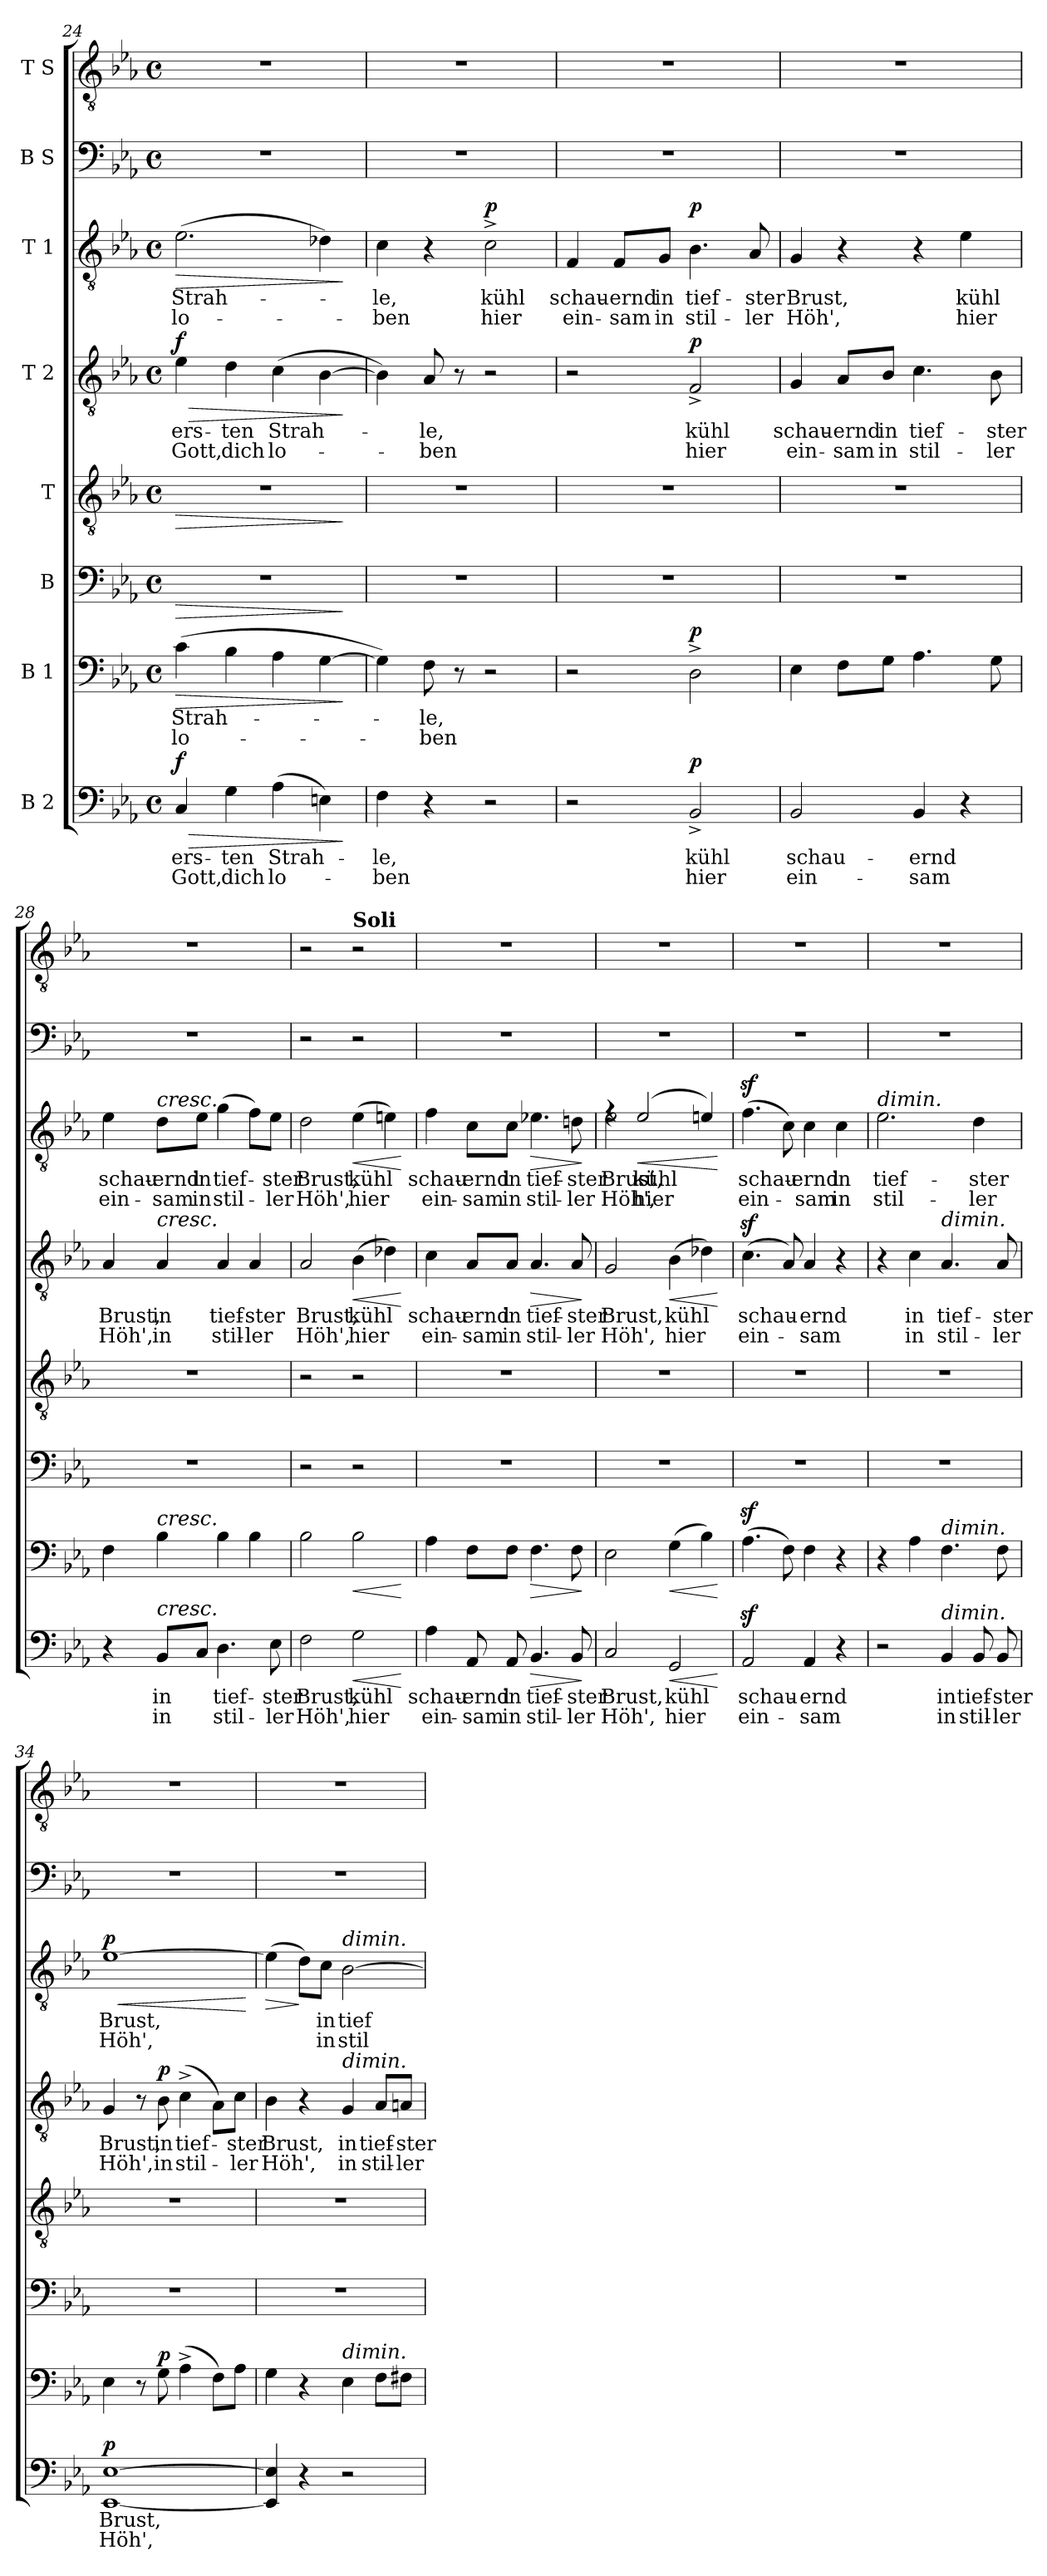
**kern	**text	**text	**dynam	**kern	**text	**text	**dynam	**kern	**dynam	**kern	**dynam	**kern	**text	**text	**dynam	**kern	**text	**text	**dynam	**kern	**kern
*part8	*part8	*part8	*part8	*part7	*part7	*part7	*part7	*part6	*part6	*part5	*part5	*part4	*part4	*part4	*part4	*part3	*part3	*part3	*part3	*part2	*part1
*staff8	*staff8	*staff8	*staff8	*staff7	*staff7	*staff7	*staff7	*staff6	*staff6	*staff5	*staff5	*staff4	*staff4	*staff4	*staff4	*staff3	*staff3	*staff3	*staff3	*staff2	*staff1
*I"B 2	*	*	*	*I"B 1	*	*	*	*I"B	*	*I"T	*	*I"T 2	*	*	*	*I"T 1	*	*	*	*I"B S	*I"T S
*clefF4	*	*	*	*clefF4	*	*	*	*clefF4	*	*clefGv2	*	*clefGv2	*	*	*	*clefGv2	*	*	*	*clefF4	*clefGv2
*k[b-e-a-]	*	*	*	*k[b-e-a-]	*	*	*	*k[b-e-a-]	*	*k[b-e-a-]	*	*k[b-e-a-]	*	*	*	*k[b-e-a-]	*	*	*	*k[b-e-a-]	*k[b-e-a-]
*M4/4	*	*	*	*M4/4	*	*	*	*M4/4	*	*M4/4	*	*M4/4	*	*	*	*M4/4	*	*	*	*M4/4	*M4/4
*met(c)	*	*	*	*met(c)	*	*	*	*met(c)	*	*met(c)	*	*met(c)	*	*	*	*met(c)	*	*	*	*met(c)	*met(c)
=24	=24	=24	=24	=24	=24	=24	=24	=24	=24	=24	=24	=24	=24	=24	=24	=24	=24	=24	=24	=24	=24
!	!LO:LY:b	!LO:LY:b	!LO:HP:b	!	!LO:LY:b	!LO:LY:b	!LO:HP:b	!	!LO:HP:b	!	!LO:HP:b	!	!LO:LY:b	!LO:LY:b	!LO:HP:b	!	!LO:LY:b	!LO:LY:b	!LO:HP:b	!	!
!	!	!	!LO:DY:n=1:a	!	!	!	!	!	!	!	!	!	!	!	!LO:DY:n=1:a	!	!	!	!	!	!
4C/	ers-	Gott,	> f	(4c\	Strah-	lo-	>	1r	>	1r	>	4e-\	ers-	Gott,	> f	(2.e-\	Strah-	lo-	>	1r	1r
!	!LO:LY:b	!LO:LY:b	!	!	!	!	!	!	!	!	!	!	!LO:LY:b	!LO:LY:b	!	!	!	!	!	!	!
4G\	-ten	dich	.	4B-\	.	.	.	.	.	.	.	4d\	-ten	dich	.	.	.	.	.	.	.
!	!LO:LY:b	!LO:LY:b	!	!	!	!	!	!	!	!	!	!	!LO:LY:b	!LO:LY:b	!	!	!	!	!	!	!
(4A-\	Strah-	lo-	.	4A-\	.	.	.	.	.	.	.	(4c\	Strah-	lo-	.	.	.	.	.	.	.
4En\)	.	.	.	[4G\	.	.	.	.	.	.	.	[4B-\	.	.	.	4d-X\)	.	.	.	.	.
.	.	.	]	.	.	.	]	.	]	.	]	.	.	.	]	.	.	.	]	.	.
=25	=25	=25	=25	=25	=25	=25	=25	=25	=25	=25	=25	=25	=25	=25	=25	=25	=25	=25	=25	=25	=25
!	!LO:LY:b	!LO:LY:b	!	!	!	!	!	!	!	!	!	!	!	!	!	!	!LO:LY:b	!LO:LY:b	!	!	!
4F\	-le,	-ben	.	4G\])	.	.	.	1r	.	1r	.	4B-\])	.	.	.	4c\	-le,	-ben	.	1r	1r
!	!	!	!	!	!LO:LY:b	!LO:LY:b	!	!	!	!	!	!	!LO:LY:b	!LO:LY:b	!	!	!	!	!	!	!
4r	.	.	.	8F\	-le,	-ben	.	.	.	.	.	8A-/	-le,	-ben	.	4r	.	.	.	.	.
.	.	.	.	8r	.	.	.	.	.	.	.	8r	.	.	.	.	.	.	.	.	.
!	!	!	!	!	!	!	!	!	!	!	!	!	!	!	!	!	!LO:LY:b	!LO:LY:b	!LO:DY:a	!	!
2r	.	.	.	2r	.	.	.	.	.	.	.	2r	.	.	.	2c^\	kühl	hier	p	.	.
!!LO:LB:g=z
=26	=26	=26	=26	=26	=26	=26	=26	=26	=26	=26	=26	=26	=26	=26	=26	=26	=26	=26	=26	=26	=26
!	!	!	!	!	!	!	!	!	!	!	!	!	!	!	!	!	!LO:LY:b	!LO:LY:b	!	!	!
2r	.	.	.	2r	.	.	.	1r	.	1r	.	2r	.	.	.	4F/	schau-	ein-	.	1r	1r
!	!	!	!	!	!	!	!	!	!	!	!	!	!	!	!	!	!LO:LY:b	!LO:LY:b	!	!	!
.	.	.	.	.	.	.	.	.	.	.	.	.	.	.	.	8F/L	-ernd	-sam	.	.	.
!	!	!	!	!	!	!	!	!	!	!	!	!	!	!	!	!	!LO:LY:b	!LO:LY:b	!	!	!
.	.	.	.	.	.	.	.	.	.	.	.	.	.	.	.	8G/J	in	in	.	.	.
!	!LO:LY:b	!LO:LY:b	!LO:DY:a	!	!	!	!LO:DY:a	!	!	!	!	!	!LO:LY:b	!LO:LY:b	!LO:DY:a	!	!LO:LY:b	!LO:LY:b	!LO:DY:a	!	!
2BB-^/	kühl	hier	p	2D^\	.	.	p	.	.	.	.	2F^/	kühl	hier	p	4.B-\	tief-	stil-	p	.	.
!	!	!	!	!	!	!	!	!	!	!	!	!	!	!	!	!	!LO:LY:b	!LO:LY:b	!	!	!
.	.	.	.	.	.	.	.	.	.	.	.	.	.	.	.	8A-/	-ster	-ler	.	.	.
=27	=27	=27	=27	=27	=27	=27	=27	=27	=27	=27	=27	=27	=27	=27	=27	=27	=27	=27	=27	=27	=27
!	!LO:LY:b	!LO:LY:b	!	!	!	!	!	!	!	!	!	!	!LO:LY:b	!LO:LY:b	!	!	!LO:LY:b	!LO:LY:b	!	!	!
2BB-/	schau-	ein-	.	4E-\	.	.	.	1r	.	1r	.	4G/	schau-	ein-	.	4G/	Brust,	Höh',	.	1r	1r
!	!	!	!	!	!	!	!	!	!	!	!	!	!LO:LY:b	!LO:LY:b	!	!	!	!	!	!	!
.	.	.	.	8F\L	.	.	.	.	.	.	.	8A-/L	-ernd	-sam	.	4r	.	.	.	.	.
!	!	!	!	!	!	!	!	!	!	!	!	!	!LO:LY:b	!LO:LY:b	!	!	!	!	!	!	!
.	.	.	.	8G\J	.	.	.	.	.	.	.	8B-/J	in	in	.	.	.	.	.	.	.
!	!LO:LY:b	!LO:LY:b	!	!	!	!	!	!	!	!	!	!	!LO:LY:b	!LO:LY:b	!	!	!	!	!	!	!
4BB-/	-ernd	-sam	.	4.A-\	.	.	.	.	.	.	.	4.c\	tief-	stil-	.	4r	.	.	.	.	.
!	!	!	!	!	!	!	!	!	!	!	!	!	!	!	!	!	!LO:LY:b	!LO:LY:b	!	!	!
4r	.	.	.	.	.	.	.	.	.	.	.	.	.	.	.	4e-\	kühl	hier	.	.	.
!	!	!	!	!	!	!	!	!	!	!	!	!	!LO:LY:b	!LO:LY:b	!	!	!	!	!	!	!
.	.	.	.	8G\	.	.	.	.	.	.	.	8B-\	-ster	-ler	.	.	.	.	.	.	.
=28	=28	=28	=28	=28	=28	=28	=28	=28	=28	=28	=28	=28	=28	=28	=28	=28	=28	=28	=28	=28	=28
!	!	!	!	!	!	!	!	!	!	!	!	!	!LO:LY:b	!LO:LY:b	!	!	!LO:LY:b	!LO:LY:b	!	!	!
4r	.	.	.	4F\	.	.	.	1r	.	1r	.	4A-/	Brust,	Höh',	.	4e-\	schau-	ein-	.	1r	1r
!	!	!	!	!	!	!	!	!	!	!	!	!	!	!	!	!LO:TX:a:i:t=cresc.	!	!	!	!	!
!	!	!	!	!	!	!	!	!	!	!	!	!LO:TX:a:i:t=cresc.	!	!	!	!	!	!	!	!	!
!	!	!	!	!LO:TX:a:i:t=cresc.	!	!	!	!	!	!	!	!	!	!	!	!	!	!	!	!	!
!LO:TX:a:i:t=cresc.	!	!	!	!	!	!	!	!	!	!	!	!	!	!	!	!	!	!	!	!	!
!	!LO:LY:b	!LO:LY:b	!	!	!	!	!	!	!	!	!	!	!LO:LY:b	!LO:LY:b	!	!	!LO:LY:b	!LO:LY:b	!	!	!
8BB-/L	in	in	.	4B-\	.	.	.	.	.	.	.	4A-/	in	in	.	8d\L	-ernd	-sam	.	.	.
!	!	!	!	!	!	!	!	!	!	!	!	!	!	!	!	!	!LO:LY:b	!LO:LY:b	!	!	!
8C/J	.	.	.	.	.	.	.	.	.	.	.	.	.	.	.	8e-\J	in	in	.	.	.
!	!LO:LY:b	!LO:LY:b	!	!	!	!	!	!	!	!	!	!	!LO:LY:b	!LO:LY:b	!	!	!LO:LY:b	!LO:LY:b	!	!	!
4.D\	tief-	stil-	.	4B-\	.	.	.	.	.	.	.	4A-/	tief-	stil-	.	(4g\	tief-	stil-	.	.	.
!	!	!	!	!	!	!	!	!	!	!	!	!	!LO:LY:b	!LO:LY:b	!	!	!	!	!	!	!
.	.	.	.	4B-\	.	.	.	.	.	.	.	4A-/	-ster	-ler	.	8f\L)	.	.	.	.	.
!	!LO:LY:b	!LO:LY:b	!	!	!	!	!	!	!	!	!	!	!	!	!	!	!LO:LY:b	!LO:LY:b	!	!	!
8E-\	-ster	-ler	.	.	.	.	.	.	.	.	.	.	.	.	.	8e-\J	-ster	-ler	.	.	.
=29	=29	=29	=29	=29	=29	=29	=29	=29	=29	=29	=29	=29	=29	=29	=29	=29	=29	=29	=29	=29	=29
!	!LO:LY:b	!LO:LY:b	!	!	!	!	!	!	!	!	!	!	!LO:LY:b	!LO:LY:b	!	!	!LO:LY:b	!LO:LY:b	!	!	!
2F\	Brust,	Höh',	.	2B-\	.	.	.	2r	.	2r	.	2A-/	Brust,	Höh',	.	2d\	Brust,	Höh',	.	2r	2r
!	!	!	!	!	!	!	!	!	!	!	!	!	!	!	!	!	!	!	!	!	!LO:TX:a:B:t=Soli
!	!LO:LY:b	!LO:LY:b	!LO:HP:b	!	!	!	!LO:HP:b	!	!	!	!	!	!LO:LY:b	!LO:LY:b	!LO:HP:b	!	!LO:LY:b	!LO:LY:b	!LO:HP:b	!	!
2G\	kühl	hier	<	2B-\	.	.	<	2r	.	2r	.	(4B-\	kühl	hier	<	(4e-\	kühl	hier	<	2r	2r
.	.	.	.	.	.	.	.	.	.	.	.	4d-X\)	.	.	.	4en\)	.	.	.	.	.
.	.	.	[	.	.	.	[	.	.	.	.	.	.	.	[	.	.	.	[	.	.
!!LO:PB:g=z
=30	=30	=30	=30	=30	=30	=30	=30	=30	=30	=30	=30	=30	=30	=30	=30	=30	=30	=30	=30	=30	=30
!	!LO:LY:b	!LO:LY:b	!	!	!	!	!	!	!	!	!	!	!LO:LY:b	!LO:LY:b	!	!	!LO:LY:b	!LO:LY:b	!	!	!
4A-\	schau-	ein-	.	4A-\	.	.	.	1r	.	1r	.	4c\	schau-	ein-	.	4f\	schau-	ein-	.	1r	1r
!	!LO:LY:b	!LO:LY:b	!	!	!	!	!	!	!	!	!	!	!LO:LY:b	!LO:LY:b	!	!	!LO:LY:b	!LO:LY:b	!	!	!
8AA-/	-ernd	-sam	.	8F\L	.	.	.	.	.	.	.	8A-/L	-ernd	-sam	.	8c\L	-ernd	-sam	.	.	.
!	!LO:LY:b	!LO:LY:b	!	!	!	!	!	!	!	!	!	!	!LO:LY:b	!LO:LY:b	!	!	!LO:LY:b	!LO:LY:b	!	!	!
8AA-/	in	in	.	8F\J	.	.	.	.	.	.	.	8A-/J	in	in	.	8c\J	in	in	.	.	.
!	!LO:LY:b	!LO:LY:b	!LO:HP:b	!	!	!	!LO:HP:b	!	!	!	!	!	!LO:LY:b	!LO:LY:b	!LO:HP:b	!	!LO:LY:b	!LO:LY:b	!LO:HP:b	!	!
4.BB-/	tief-	stil-	>	4.F\	.	.	>	.	.	.	.	4.A-/	tief-	stil-	>	4.e-X\	tief-	stil-	>	.	.
!	!LO:LY:b	!LO:LY:b	!	!	!	!	!	!	!	!	!	!	!LO:LY:b	!LO:LY:b	!	!	!LO:LY:b	!LO:LY:b	!	!	!
8BB-/	-ster	-ler	.	8F\	.	.	.	.	.	.	.	8A-/	-ster	-ler	.	8dn\	-ster	-ler	.	.	.
.	.	.	]	.	.	.	]	.	.	.	.	.	.	.	]	.	.	.	]	.	.
=31	=31	=31	=31	=31	=31	=31	=31	=31	=31	=31	=31	=31	=31	=31	=31	=31	=31	=31	=31	=31	=31
!	!LO:LY:b	!LO:LY:b	!	!	!	!	!	!	!	!	!	!	!LO:LY:b	!LO:LY:b	!	!	!LO:LY:b	!LO:LY:b	!	!	!
*	*	*	*	*	*	*	*	*	*	*	*	*	*	*	*	*^	*	*	*	*	*
2C/	Brust,	Höh',	.	2E-\	.	.	.	1r	.	1r	.	2G/	Brust,	Höh',	.	4rf	2e-\	Brust,	Höh',	.	1r	1r
!	!	!	!	!	!	!	!	!	!	!	!	!	!	!	!	!	!	!LO:LY:b	!LO:LY:b	!LO:HP:b	!	!
.	.	.	.	.	.	.	.	.	.	.	.	.	.	.	.	(2e-/	.	kühl	hier	<	.	.
!	!LO:LY:b	!LO:LY:b	!LO:HP:b	!	!	!	!LO:HP:b	!	!	!	!	!	!LO:LY:b	!LO:LY:b	!LO:HP:b	!	!	!	!	!	!	!
2GG/	kühl	hier	<	(4G\	.	.	<	.	.	.	.	(4B-\	kühl	hier	<	.	2ryy	.	.	.	.	.
.	.	.	.	4B-\)	.	.	.	.	.	.	.	4d-X\)	.	.	.	4en/)	.	.	.	.	.	.
*	*	*	*	*	*	*	*	*	*	*	*	*	*	*	*	*v	*v	*	*	*	*	*
.	.	.	[	.	.	.	[	.	.	.	.	.	.	.	[	.	.	.	[	.	.
=32	=32	=32	=32	=32	=32	=32	=32	=32	=32	=32	=32	=32	=32	=32	=32	=32	=32	=32	=32	=32	=32
!	!LO:LY:b	!LO:LY:b	!	!	!	!	!	!	!	!	!	!	!LO:LY:b	!LO:LY:b	!	!	!LO:LY:b	!LO:LY:b	!	!	!
2AA-z>/	schau-	ein-	.	(4.A-z>\	.	.	.	1r	.	1r	.	(4.cz>\	schau-	ein-	.	(4.fz>\	schau-	ein-	.	1r	1r
.	.	.	.	8F\)	.	.	.	.	.	.	.	8A-/)	.	.	.	8c\)	.	.	.	.	.
!	!LO:LY:b	!LO:LY:b	!	!	!	!	!	!	!	!	!	!	!LO:LY:b	!LO:LY:b	!	!	!LO:LY:b	!LO:LY:b	!	!	!
4AA-/	-ernd	-sam	.	4F\	.	.	.	.	.	.	.	4A-/	-ernd	-sam	.	4c\	-ernd	-sam	.	.	.
!	!	!	!	!	!	!	!	!	!	!	!	!	!	!	!	!	!LO:LY:b	!LO:LY:b	!	!	!
4r	.	.	.	4r	.	.	.	.	.	.	.	4r	.	.	.	4c\	in	in	.	.	.
=33	=33	=33	=33	=33	=33	=33	=33	=33	=33	=33	=33	=33	=33	=33	=33	=33	=33	=33	=33	=33	=33
!	!	!	!	!	!	!	!	!	!	!	!	!	!	!	!	!LO:TX:a:i:t=dimin.	!	!	!	!	!
!	!	!	!	!	!	!	!	!	!	!	!	!	!	!	!	!	!LO:LY:b	!LO:LY:b	!	!	!
2r	.	.	.	4r	.	.	.	1r	.	1r	.	4r	.	.	.	2.e-\	tief-	stil-	.	1r	1r
!	!	!	!	!	!	!	!	!	!	!	!	!	!LO:LY:b	!LO:LY:b	!	!	!	!	!	!	!
.	.	.	.	4A-\	.	.	.	.	.	.	.	4c\	in	in	.	.	.	.	.	.	.
!	!	!	!	!	!	!	!	!	!	!	!	!LO:TX:a:i:t=dimin.	!	!	!	!	!	!	!	!	!
!	!	!	!	!LO:TX:a:i:t=dimin.	!	!	!	!	!	!	!	!	!	!	!	!	!	!	!	!	!
!LO:TX:a:i:t=dimin.	!	!	!	!	!	!	!	!	!	!	!	!	!	!	!	!	!	!	!	!	!
!	!LO:LY:b	!LO:LY:b	!	!	!	!	!	!	!	!	!	!	!LO:LY:b	!LO:LY:b	!	!	!	!	!	!	!
4BB-/	in	in	.	4.F\	.	.	.	.	.	.	.	4.A-/	tief-	stil-	.	.	.	.	.	.	.
!	!LO:LY:b	!LO:LY:b	!	!	!	!	!	!	!	!	!	!	!	!	!	!	!LO:LY:b	!LO:LY:b	!	!	!
8BB-/	tief-	stil-	.	.	.	.	.	.	.	.	.	.	.	.	.	4d\	-ster	-ler	.	.	.
!	!LO:LY:b	!LO:LY:b	!	!	!	!	!	!	!	!	!	!	!LO:LY:b	!LO:LY:b	!	!	!	!	!	!	!
8BB-/	-ster	-ler	.	8F\	.	.	.	.	.	.	.	8A-/	-ster	-ler	.	.	.	.	.	.	.
!!LO:LB:g=z
=34	=34	=34	=34	=34	=34	=34	=34	=34	=34	=34	=34	=34	=34	=34	=34	=34	=34	=34	=34	=34	=34
!	!LO:LY:b	!LO:LY:b	!LO:DY:a	!	!	!	!	!	!	!	!	!	!LO:LY:b	!LO:LY:b	!	!	!LO:LY:b	!LO:LY:b	!LO:HP:b	!	!
!	!	!	!	!	!	!	!	!	!	!	!	!	!	!	!	!	!	!	!LO:DY:n=1:a	!	!
[1EE- [1E-	Brust,	Höh',	p	4E-\	.	.	.	1r	.	1r	.	4G/	Brust,	Höh',	.	[1e-	Brust,	Höh',	< p	1r	1r
.	.	.	.	8r	.	.	.	.	.	.	.	8r	.	.	.	.	.	.	.	.	.
!	!	!	!	!	!	!	!LO:DY:a	!	!	!	!	!	!LO:LY:b	!LO:LY:b	!LO:DY:a	!	!	!	!	!	!
.	.	.	.	8G\	.	.	p	.	.	.	.	8B-\	in	in	p	.	.	.	.	.	.
!	!	!	!	!	!	!	!	!	!	!	!	!	!LO:LY:b	!LO:LY:b	!	!	!	!	!	!	!
.	.	.	.	(4A-^\	.	.	.	.	.	.	.	(4c^\	tief-	stil-	.	.	.	.	.	.	.
.	.	.	.	8F\L)	.	.	.	.	.	.	.	8A-\L)	.	.	.	.	.	.	.	.	.
!	!	!	!	!	!	!	!	!	!	!	!	!	!LO:LY:b	!LO:LY:b	!	!	!	!	!	!	!
.	.	.	.	8A-\J	.	.	.	.	.	.	.	8c\J	-ster	-ler	.	.	.	.	.	.	.
.	.	.	.	.	.	.	.	.	.	.	.	.	.	.	.	.	.	.	[	.	.
=35	=35	=35	=35	=35	=35	=35	=35	=35	=35	=35	=35	=35	=35	=35	=35	=35	=35	=35	=35	=35	=35
!	!	!	!	!	!	!	!	!	!	!	!	!	!LO:LY:b	!LO:LY:b	!	!	!	!	!LO:HP:b	!	!
4EE-/] 4E-/]	.	.	.	4G\	.	.	.	1r	.	1r	.	4B-\	Brust,	Höh',	.	(4e-\]	.	.	>	1r	1r
4r	.	.	.	4r	.	.	.	.	.	.	.	4r	.	.	.	8d\L)	.	.	]	.	.
!	!	!	!	!	!	!	!	!	!	!	!	!	!	!	!	!	!LO:LY:b	!LO:LY:b	!	!	!
.	.	.	.	.	.	.	.	.	.	.	.	.	.	.	.	8c\J	in	in	.	.	.
!	!	!	!	!	!	!	!	!	!	!	!	!	!	!	!	!LO:TX:a:i:t=dimin.	!	!	!	!	!
!	!	!	!	!	!	!	!	!	!	!	!	!LO:TX:a:i:t=dimin.	!	!	!	!	!	!	!	!	!
!	!	!	!	!LO:TX:a:i:t=dimin.	!	!	!	!	!	!	!	!	!	!	!	!	!	!	!	!	!
!	!	!	!	!	!	!	!	!	!	!	!	!	!LO:LY:b	!LO:LY:b	!	!	!LO:LY:b	!LO:LY:b	!	!	!
2r	.	.	.	4E-\	.	.	.	.	.	.	.	4G/	in	in	.	[2B-\	tief-	stil-	.	.	.
!	!	!	!	!	!	!	!	!	!	!	!	!	!LO:LY:b	!LO:LY:b	!	!	!	!	!	!	!
.	.	.	.	8F\L	.	.	.	.	.	.	.	8A-/L	tief-	stil-	.	.	.	.	.	.	.
!	!	!	!	!	!	!	!	!	!	!	!	!	!LO:LY:b	!LO:LY:b	!	!	!	!	!	!	!
.	.	.	.	8F#X\J	.	.	.	.	.	.	.	8An/J	-ster	-ler	.	.	.	.	.	.	.
=	=	=	=	=	=	=	=	=	=	=	=	=	=	=	=	=	=	=	=	=	=
*-	*-	*-	*-	*-	*-	*-	*-	*-	*-	*-	*-	*-	*-	*-	*-	*-	*-	*-	*-	*-	*-
